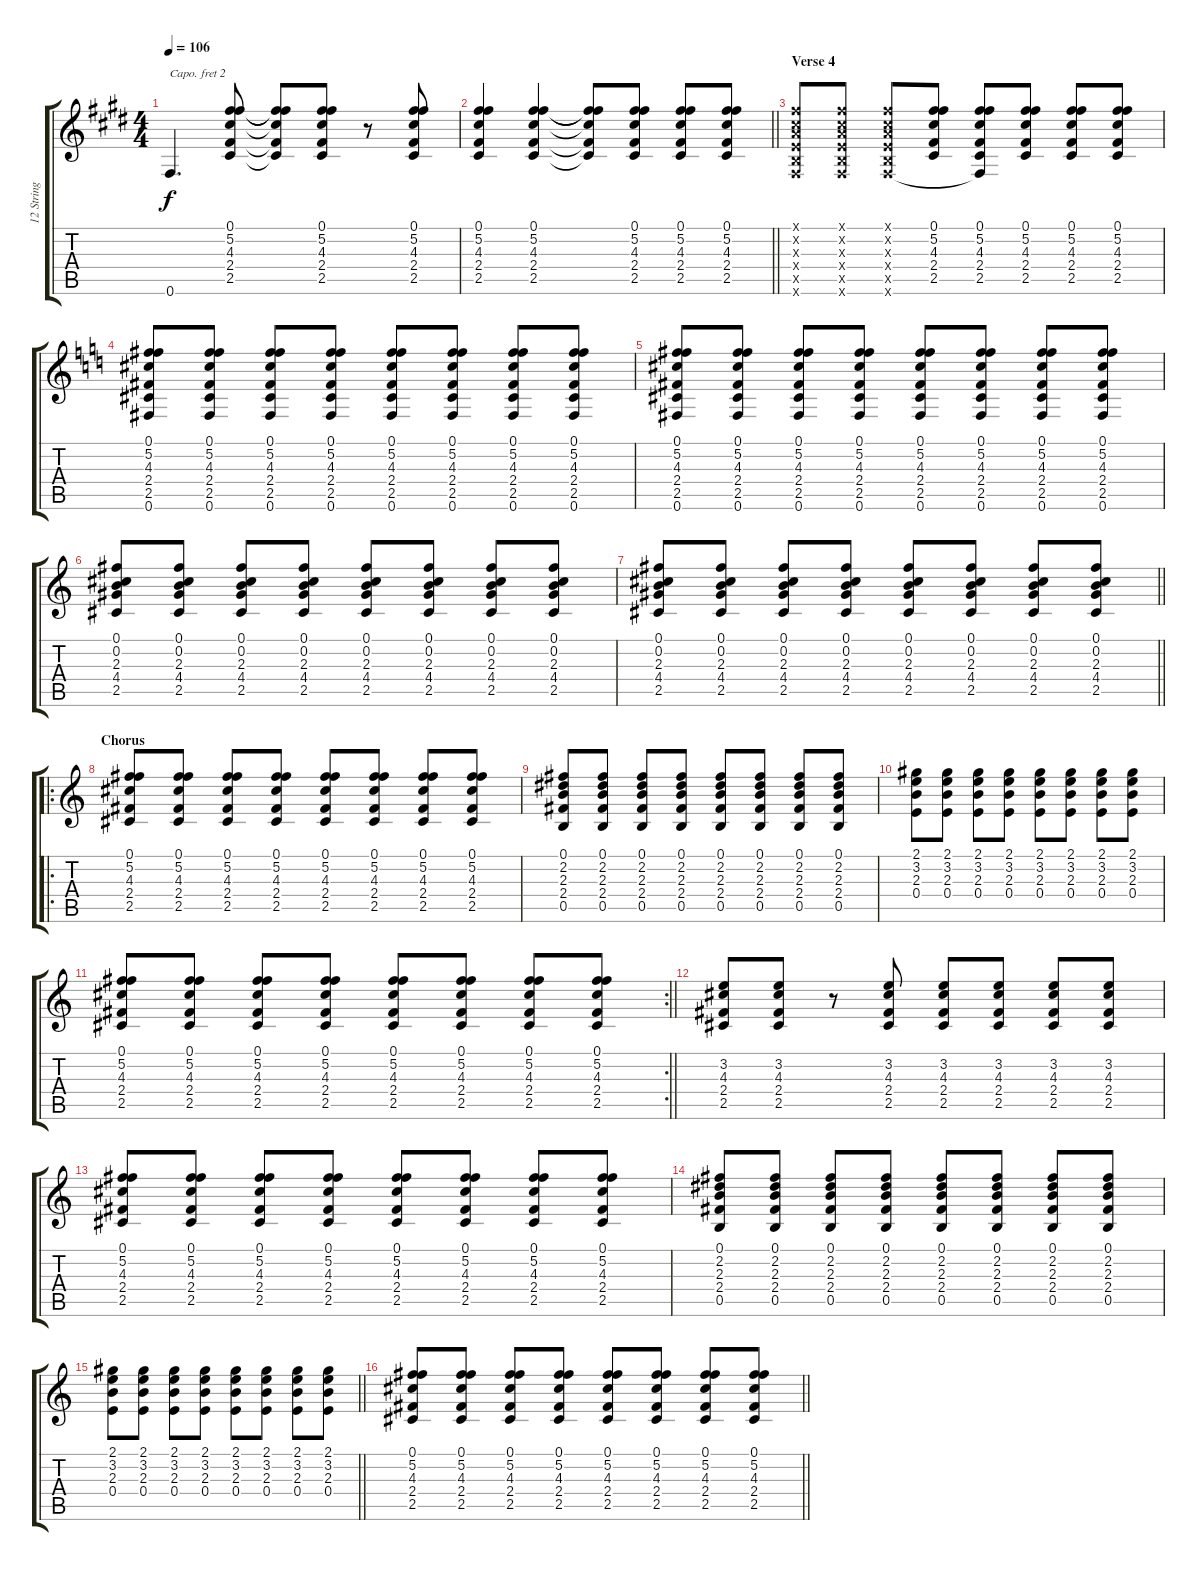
\track ("12 String Gtr. [Lightfoot]" "12 String ") {instrument acousticguitarsteel}
\staff {score tabs}
\capo 2
\tuning (E4 B3 G3 D3 A2 E2) {hide}
\ts (4 4)
\tempo 106
\clef g2
\ks e
0.6.4{d dy f} (0.1 5.2 4.3 2.4 2.5).8 (0.1{t} 5.2{t} 4.3{t} 2.4{t} 2.5{t}).8 (0.1 5.2 4.3 2.4 2.5).8 r.8 (0.1 5.2 4.3 2.4 2.5).8 |
\barLineRight lightlight
(0.1 5.2 4.3 2.4 2.5).4 (0.1 5.2 4.3 2.4 2.5).4 (0.1{t} 5.2{t} 4.3{t} 2.4{t} 2.5{t}).8 (0.1 5.2 4.3 2.4 2.5).8 (0.1 5.2 4.3 2.4 2.5).8 (0.1 5.2 4.3 2.4 2.5).8 |
\section ("" "Verse 4")
(0.1{x} 0.2{x} 0.3{x} 0.4{x} 0.5{x} 0.6{x}).8 (0.1{x} 0.2{x} 0.3{x} 0.4{x} 0.5{x} 0.6{x}).8 (0.1{x} 0.2{x} 0.3{x} 0.4{x} 0.5{x} 0.6{x}).8 (0.1 5.2 4.3 2.4 2.5).8 (0.1 5.2 4.3 2.4 2.5 0.6{t}).8 (0.1 5.2 4.3 2.4 2.5).8 (0.1 5.2 4.3 2.4 2.5).8 (0.1 5.2 4.3 2.4 2.5).8 |
\ks c
(0.1 5.2 4.3 2.4 2.5 0.6).8 (0.1 5.2 4.3 2.4 2.5 0.6).8 (0.1 5.2 4.3 2.4 2.5 0.6).8 (0.1 5.2 4.3 2.4 2.5 0.6).8 (0.1 5.2 4.3 2.4 2.5 0.6).8 (0.1 5.2 4.3 2.4 2.5 0.6).8 (0.1 5.2 4.3 2.4 2.5 0.6).8 (0.1 5.2 4.3 2.4 2.5 0.6).8 |
(0.1 5.2 4.3 2.4 2.5 0.6).8 (0.1 5.2 4.3 2.4 2.5 0.6).8 (0.1 5.2 4.3 2.4 2.5 0.6).8 (0.1 5.2 4.3 2.4 2.5 0.6).8 (0.1 5.2 4.3 2.4 2.5 0.6).8 (0.1 5.2 4.3 2.4 2.5 0.6).8 (0.1 5.2 4.3 2.4 2.5 0.6).8 (0.1 5.2 4.3 2.4 2.5 0.6).8 |
(0.1 0.2 2.3 4.4 2.5).8 (0.1 0.2 2.3 4.4 2.5).8 (0.1 0.2 2.3 4.4 2.5).8 (0.1 0.2 2.3 4.4 2.5).8 (0.1 0.2 2.3 4.4 2.5).8 (0.1 0.2 2.3 4.4 2.5).8 (0.1 0.2 2.3 4.4 2.5).8 (0.1 0.2 2.3 4.4 2.5).8 |
\barLineRight lightlight
(0.1 0.2 2.3 4.4 2.5).8 (0.1 0.2 2.3 4.4 2.5).8 (0.1 0.2 2.3 4.4 2.5).8 (0.1 0.2 2.3 4.4 2.5).8 (0.1 0.2 2.3 4.4 2.5).8 (0.1 0.2 2.3 4.4 2.5).8 (0.1 0.2 2.3 4.4 2.5).8 (0.1 0.2 2.3 4.4 2.5).8 |
\ro
\section ("" "Chorus")
(0.1 5.2 4.3 2.4 2.5).8 (0.1 5.2 4.3 2.4 2.5).8 (0.1 5.2 4.3 2.4 2.5).8 (0.1 5.2 4.3 2.4 2.5).8 (0.1 5.2 4.3 2.4 2.5).8 (0.1 5.2 4.3 2.4 2.5).8 (0.1 5.2 4.3 2.4 2.5).8 (0.1 5.2 4.3 2.4 2.5).8 |
(0.1 2.2 2.3 2.4 0.5).8 (0.1 2.2 2.3 2.4 0.5).8 (0.1 2.2 2.3 2.4 0.5).8 (0.1 2.2 2.3 2.4 0.5).8 (0.1 2.2 2.3 2.4 0.5).8 (0.1 2.2 2.3 2.4 0.5).8 (0.1 2.2 2.3 2.4 0.5).8 (0.1 2.2 2.3 2.4 0.5).8 |
(2.1 3.2 2.3 0.4).8 (2.1 3.2 2.3 0.4).8 (2.1 3.2 2.3 0.4).8 (2.1 3.2 2.3 0.4).8 (2.1 3.2 2.3 0.4).8 (2.1 3.2 2.3 0.4).8 (2.1 3.2 2.3 0.4).8 (2.1 3.2 2.3 0.4).8 |
\rc 2
\barLineRight lightlight
(0.1 5.2 4.3 2.4 2.5).8 (0.1 5.2 4.3 2.4 2.5).8 (0.1 5.2 4.3 2.4 2.5).8 (0.1 5.2 4.3 2.4 2.5).8 (0.1 5.2 4.3 2.4 2.5).8 (0.1 5.2 4.3 2.4 2.5).8 (0.1 5.2 4.3 2.4 2.5).8 (0.1 5.2 4.3 2.4 2.5).8 |
(3.2 4.3 2.4 2.5).8 (3.2 4.3 2.4 2.5).8 r.8 (3.2 4.3 2.4 2.5).8 (3.2 4.3 2.4 2.5).8 (3.2 4.3 2.4 2.5).8 (3.2 4.3 2.4 2.5).8 (3.2 4.3 2.4 2.5).8 |
(0.1 5.2 4.3 2.4 2.5).8 (0.1 5.2 4.3 2.4 2.5).8 (0.1 5.2 4.3 2.4 2.5).8 (0.1 5.2 4.3 2.4 2.5).8 (0.1 5.2 4.3 2.4 2.5).8 (0.1 5.2 4.3 2.4 2.5).8 (0.1 5.2 4.3 2.4 2.5).8 (0.1 5.2 4.3 2.4 2.5).8 |
(0.1 2.2 2.3 2.4 0.5).8 (0.1 2.2 2.3 2.4 0.5).8 (0.1 2.2 2.3 2.4 0.5).8 (0.1 2.2 2.3 2.4 0.5).8 (0.1 2.2 2.3 2.4 0.5).8 (0.1 2.2 2.3 2.4 0.5).8 (0.1 2.2 2.3 2.4 0.5).8 (0.1 2.2 2.3 2.4 0.5).8 |
\barLineRight lightlight
(2.1 3.2 2.3 0.4).8 (2.1 3.2 2.3 0.4).8 (2.1 3.2 2.3 0.4).8 (2.1 3.2 2.3 0.4).8 (2.1 3.2 2.3 0.4).8 (2.1 3.2 2.3 0.4).8 (2.1 3.2 2.3 0.4).8 (2.1 3.2 2.3 0.4).8 |
\barLineRight lightlight
(0.1 5.2 4.3 2.4 2.5).8 (0.1 5.2 4.3 2.4 2.5).8 (0.1 5.2 4.3 2.4 2.5).8 (0.1 5.2 4.3 2.4 2.5).8 (0.1 5.2 4.3 2.4 2.5).8 (0.1 5.2 4.3 2.4 2.5).8 (0.1 5.2 4.3 2.4 2.5).8 (0.1 5.2 4.3 2.4 2.5).8
